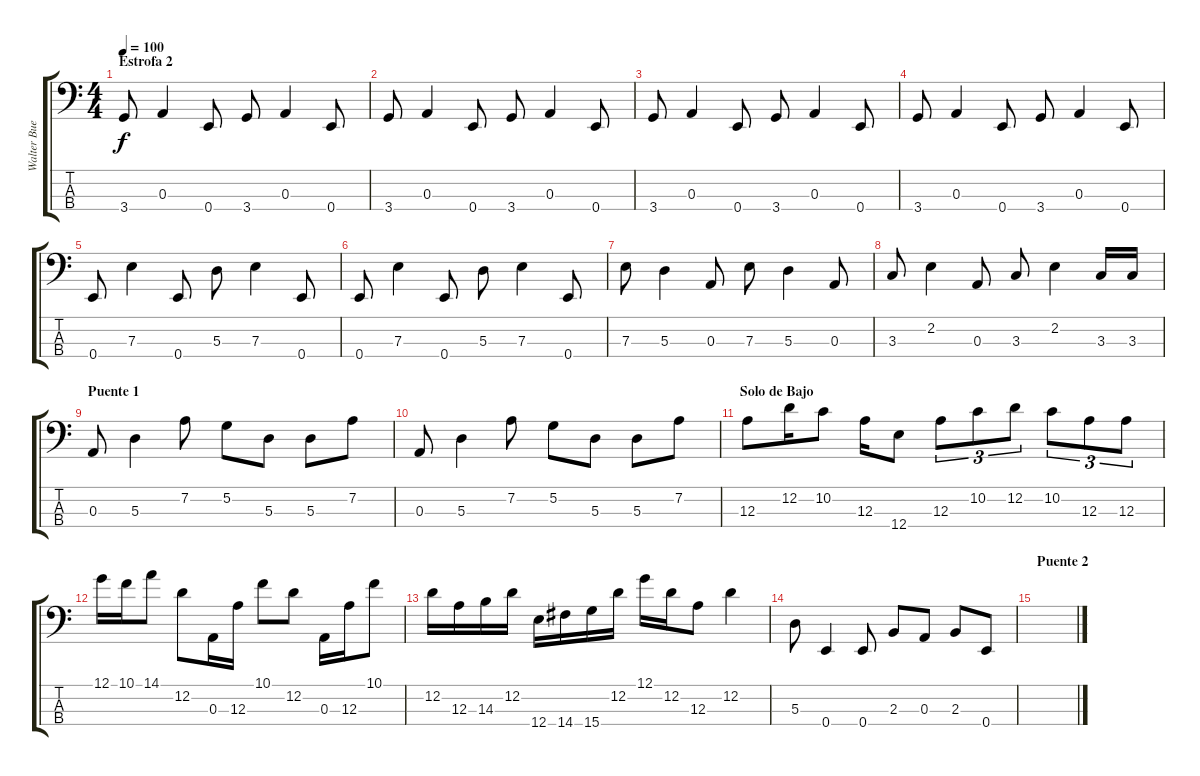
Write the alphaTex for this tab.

\track ("Walter Buenosetti" "Walter Bue") {instrument electricbassfinger}
\staff {score tabs}
\tuning (G2 D2 A1 E1) {hide}
\ts (4 4)
\section ("" "Estrofa 2")
\tempo 100
\clef f4
\ks c
3.4.8{dy f} 0.3.4 0.4.8 3.4.8 0.3.4 0.4.8 |
3.4.8 0.3.4 0.4.8 3.4.8 0.3.4 0.4.8 |
3.4.8 0.3.4 0.4.8 3.4.8 0.3.4 0.4.8 |
3.4.8 0.3.4 0.4.8 3.4.8 0.3.4 0.4.8 |
0.4.8 7.3.4 0.4.8 5.3.8 7.3.4 0.4.8 |
0.4.8 7.3.4 0.4.8 5.3.8 7.3.4 0.4.8 |
7.3.8 5.3.4 0.3.8 7.3.8 5.3.4 0.3.8 |
3.3.8 2.2.4 0.3.8 3.3.8 2.2.4 3.3.16 3.3.16 |
\section ("" "Puente 1")
0.3.8 5.3.4 7.2.8 5.2.8 5.3.8 5.3.8 7.2.8 |
0.3.8 5.3.4 7.2.8 5.2.8 5.3.8 5.3.8 7.2.8 |
\section ("" "Solo de Bajo")
12.3.8 12.2.16 10.2.8 12.3.16 12.4.8 12.3.8{tu (3 2)} 10.2.8{tu (3 2)} 12.2.8{tu (3 2)} 10.2.8{tu (3 2)} 12.3.8{tu (3 2)} 12.3.8{tu (3 2)} |
12.1.16 10.1.16 14.1.8 12.2.8 0.3.16 12.3.16 10.1.8 12.2.8 0.3.16 12.3.16 10.1.8 |
12.2.16 12.3.16 14.3.16 12.2.16 12.4.16 14.4.16 15.4.16 12.2.16 12.1.16 12.2.16 12.3.8 12.2.4 |
5.3.8 0.4.4 0.4.8 2.3.8 0.3.8 2.3.8 0.4.8 |
\section ("" "Puente 2")
